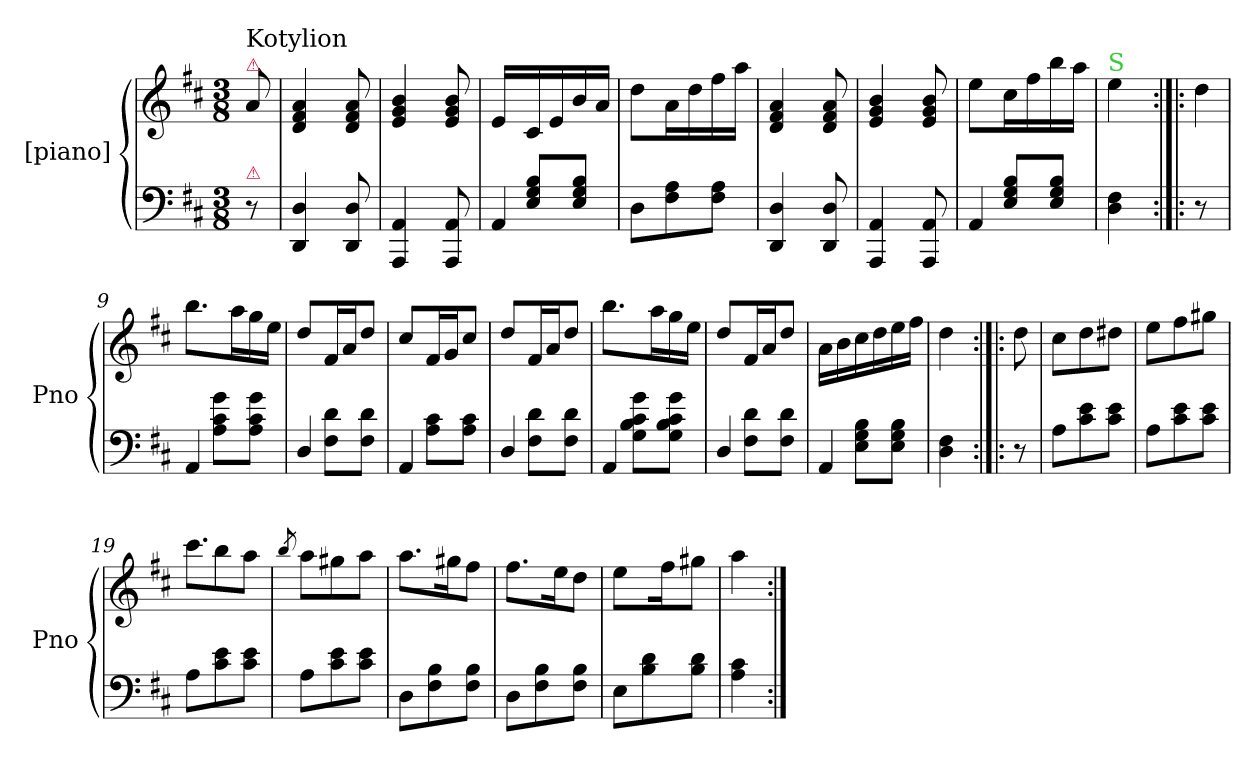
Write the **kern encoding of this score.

**kern	**kern
*part2	*part1
*staff2	*staff1
*I"[piano]	*I"[piano]
*I'Pno	*I'Pno
*clefF4	*clefG2
*k[f#c#]	*k[f#c#]
*D:	*D:
*M3/8	*M3/8
=	=
!	!LO:TX:a:color=crimson:t=⚠
!	!LO:TX:a:t=Kotylion
!LO:TX:a:color=crimson:t=⚠	!
8r	8a/
=1	=1
4DD/ 4D/	4d/ 4f#/ 4a/
8DD/ 8D/	8d/ 8f#/ 8a/
=2	=2
4AAA/ 4AA/	4e/ 4g/ 4b/
8AAA/ 8AA/	8e/ 8g/ 8b/
=3	=3
!LO:N:vis=4	!LO:N:vis=16
8AA/	8e/LL
8E/ 8G/ 8B/L	16c#/
.	16e/
8E/ 8G/ 8B/J	16b/
.	16a/JJ
=4	=4
8D\L	8dd\L
8F#\ 8A\	16a\L
.	16dd\
8F#\ 8A\J	16ff#\
.	16aa\JJ
=5	=5
4DD/ 4D/	4d/ 4f#/ 4a/
8DD/ 8D/	8d/ 8f#/ 8a/
=6	=6
4AAA/ 4AA/	4e/ 4g/ 4b/
8AAA/ 8AA/	8e/ 8g/ 8b/
=7	=7
!LO:N:vis=4	!
8AA/	8ee\L
8E/ 8G/ 8B/L	16cc#\L
.	16ff#\
8E/ 8G/ 8B/J	16bb\
.	16aa\JJ
=8	=8
!	!LO:TX:a:color=limegreen:t=S
4D\ 4F#\	4ee\
=:|!|:	=:|!|:
!	!LO:N:vis=4
8r	8dd\
=9	=9
*^	*
8ryy	4AA/	8.bb\L
8A\ 8c#\ 8g\L	.	.
.	.	16aa\L
8A\ 8c#\ 8g\J	8ryy	16gg\
.	.	16ee\JJ
=10	=10	=10
8ryy	4D/	8dd/L
8F#\ 8d\L	.	16f#/L
.	.	16a/J
8F#\ 8d\J	8ryy	8dd/J
=11	=11	=11
8ryy	4AA/	8cc#/L
8A\ 8c#\L	.	16f#/L
.	.	16g/J
8A\ 8c#\J	8ryy	8cc#/J
=12	=12	=12
8ryy	4D/	8dd/L
8F#\ 8d\L	.	16f#/L
.	.	16a/J
8F#\ 8d\J	8ryy	8dd/J
=13	=13	=13
8ryy	4AA/	8.bb\L
8G\ 8B\ 8c#\ 8g\L	.	.
.	.	16aa\L
8G\ 8B\ 8c#\ 8g\J	8ryy	16gg\
.	.	16ee\JJ
=14	=14	=14
8ryy	4D/	8dd/L
8F#\ 8d\L	.	16f#/L
.	.	16a/J
8F#\ 8d\J	8ryy	8dd/J
=15	=15	=15
8ryy	4AA/	16a\LL
.	.	16b\
8E\ 8G\ 8B\L	.	16cc#\
.	.	16dd\
8E\ 8G\ 8B\J	8ryy	16ee\
.	.	16ff#\JJ
*v	*v	*
=16	=16
4D\ 4F#\	4dd\
=:|!|:	=:|!|:
8r	8dd\
=17	=17
8A\L	8cc#\L
8c#\ 8e\	8dd\
8c#\ 8e\J	8dd#X\J
=18	=18
8A\L	8ee\L
8c#\ 8e\	8ff#\
8c#\ 8e\J	8gg#X\J
=19	=19
!	!LO:N:vis=8.
8A\L	8ccc#\L
8c#\ 8e\	8bb\
8c#\ 8e\J	8aa\J
=20	=20
.	8qbb/
8A\L	8aa\L
8c#\ 8e\	8gg#X\
8c#\ 8e\J	8aa\J
=21	=21
8D\L	8.aa\L
8F#\ 8B\	.
.	16gg#X\K
8F#\ 8B\J	8ff#\J
=22	=22
8D\L	8.ff#\L
8F#\ 8B\	.
.	16ee\K
8F#\ 8B\J	8dd\J
=23	=23
!	!LO:N:vis=8
8E\L	8.ee\L
8B\ 8d\	.
.	16ff#\K
8B\ 8d\J	8gg#X\J
=24	=24
4A\ 4c#\	4aa\
=:|!	=:|!
*-	*-
